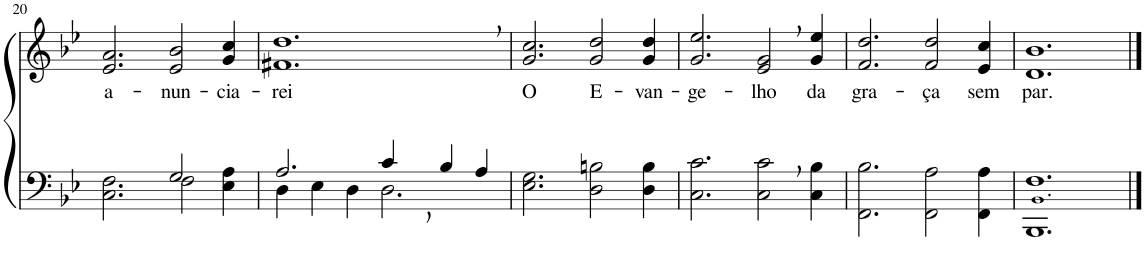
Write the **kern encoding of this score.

**kern	**kern	**text
*part2	*part1	*part1
*staff2	*staff1	*staff1
*I"Parte III e IV	*I"Parte I e II	*
!!LO:PB:g=z
*clefF4	*clefG2	*
*Trd-1c-2	*Trd-1c-2	*
*k[b-e-]	*k[b-e-]	*
*M6/4	*M6/4	*
=20	=20	=20
*^	*	*
!	!	!	!LO:LY:b
2.ryy	2.C\ 2.F\	2.e-/ 2.a/	a-
!	!	!	!LO:LY:b
2G/	2F\	2e-/ 2b-/	-nun-
!	!	!	!LO:LY:b
4ryy	4E-\ 4A\	4g/ 4cc/	-cia-
=21	=21	=21	=21
!	!	!	!LO:LY:b
2.A/	4D\	1.f#X, 1.dd,	-rei
.	4E-\	.	.
.	4D\	.	.
4c,/	2.D\	.	.
4B-/	.	.	.
4A/	.	.	.
*v	*v	*	*
=22	=22	=22
!	!	!LO:LY:b
2.E-\ 2.G\	2.g/ 2.cc/	O
!	!	!LO:LY:b
2D\ 2Bn\	2g/ 2dd/	E-
!	!	!LO:LY:b
4D\ 4B\	4g/ 4dd/	-van-
=23	=23	=23
!	!	!LO:LY:b
2.C\ 2.c\	2.g/ 2.ee-/	-ge-
!	!	!LO:LY:b
2C\, 2c\,	2e-/, 2g/,	-lho
!	!	!LO:LY:b
4C\ 4B-\	4g/ 4ee-/	da
=24	=24	=24
!	!	!LO:LY:b
2.FF\ 2.B-\	2.f/ 2.dd/	gra-
!	!	!LO:LY:b
2FF\ 2A\	2f/ 2dd/	-ça
!	!	!LO:LY:b
4FF\ 4A\	4e-/ 4cc/	sem
=25	=25	=25
!	!	!LO:LY:b
1.BBB- 1.BB-! 1.F	1.d 1.b-	par.
==	==	==
*-	*-	*-
